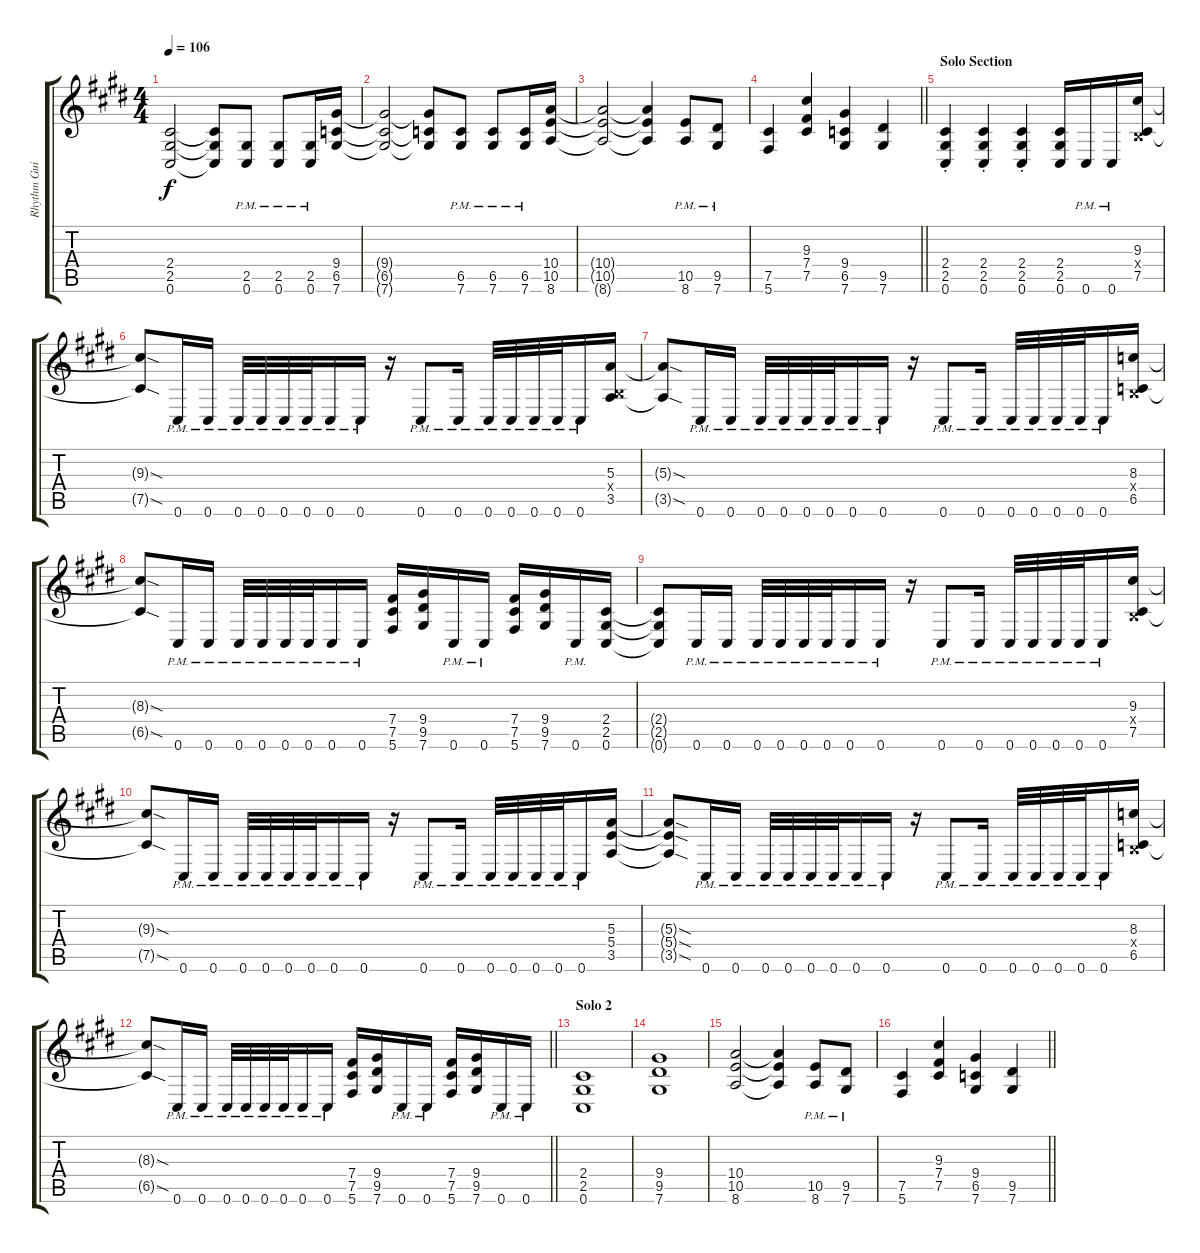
\track ("Rhythm Guitar" "Rhythm Gui") {instrument distortionguitar}
\staff {score tabs}
\tuning (Db4 Ab3 E3 B2 Gb2 Db2) {hide}
\ts (4 4)
\tempo 106
\clef g2
\ks c#minor
(2.4 2.5 0.6).2{dy f} (2.4{t} 2.5{t} 0.6{t}).8 (2.5{pm} 0.6{pm}).8 (2.5{pm} 0.6{pm}).8 (2.5{pm} 0.6{pm}).16 (9.4 6.5 7.6).16 |
(9.4{t} 6.5{t} 7.6{t}).2 (9.4{t} 6.5{t} 7.6{t}).8 (6.5{pm} 7.6{pm}).8 (6.5{pm} 7.6{pm}).8 (6.5{pm} 7.6{pm}).16 (10.4 10.5 8.6).16 |
(10.4{t} 10.5{t} 8.6{t}).2 (10.4{t} 10.5{t} 8.6{t}).4 (10.5{pm} 8.6{pm}).8 (9.5{pm} 7.6{pm}).8 |
\barLineRight lightlight
(7.5 5.6).4 (9.3 7.4 7.5).4 (9.4 6.5 7.6).4 (9.5 7.6).4 |
\section ("" "Solo Section")
(2.4{st} 2.5{st} 0.6{st}).4 (2.4{st} 2.5{st} 0.6{st}).4 (2.4{st} 2.5{st} 0.6{st}).4 (2.4 2.5 0.6).16 0.6{pm}.16 0.6{pm}.16 (9.3 0.4{x} 7.5).16 |
(9.3{sod t} 7.5{sod t}).8 0.6{pm}.16 0.6{pm}.16 0.6{pm}.32 0.6{pm}.32 0.6{pm}.32 0.6{pm}.32 0.6{pm}.16 0.6{pm}.16 r.16 0.6{pm}.8 0.6{pm}.16 0.6{pm}.32 0.6{pm}.32 0.6{pm}.32 0.6{pm}.32 0.6{pm}.16 (5.3 0.4{x} 3.5).16 |
(5.3{sod t} 3.5{sod t}).8 0.6{pm}.16 0.6{pm}.16 0.6{pm}.32 0.6{pm}.32 0.6{pm}.32 0.6{pm}.32 0.6{pm}.16 0.6{pm}.16 r.16 0.6{pm}.8 0.6{pm}.16 0.6{pm}.32 0.6{pm}.32 0.6{pm}.32 0.6{pm}.32 0.6{pm}.16 (8.3 0.4{x} 6.5).16 |
(8.3{sod t} 6.5{sod t}).8 0.6{pm}.16 0.6{pm}.16 0.6{pm}.32 0.6{pm}.32 0.6{pm}.32 0.6{pm}.32 0.6{pm}.16 0.6{pm}.16 (7.4 7.5 5.6).16 (9.4 9.5 7.6).16 0.6{pm}.16 0.6{pm}.16 (7.4 7.5 5.6).16 (9.4 9.5 7.6).16 0.6{pm}.16 (2.4 2.5 0.6).16 |
(2.4{t} 2.5{t} 0.6{t}).8 0.6{pm}.16 0.6{pm}.16 0.6{pm}.32 0.6{pm}.32 0.6{pm}.32 0.6{pm}.32 0.6{pm}.16 0.6{pm}.16 r.16 0.6{pm}.8 0.6{pm}.16 0.6{pm}.32 0.6{pm}.32 0.6{pm}.32 0.6{pm}.32 0.6{pm}.16 (9.3 0.4{x} 7.5).16 |
(9.3{sod t} 7.5{sod t}).8 0.6{pm}.16 0.6{pm}.16 0.6{pm}.32 0.6{pm}.32 0.6{pm}.32 0.6{pm}.32 0.6{pm}.16 0.6{pm}.16 r.16 0.6{pm}.8 0.6{pm}.16 0.6{pm}.32 0.6{pm}.32 0.6{pm}.32 0.6{pm}.32 0.6{pm}.16 (5.3 5.4 3.5).16 |
(5.3{sod t} 5.4{sod t} 3.5{sod t}).8 0.6{pm}.16 0.6{pm}.16 0.6{pm}.32 0.6{pm}.32 0.6{pm}.32 0.6{pm}.32 0.6{pm}.16 0.6{pm}.16 r.16 0.6{pm}.8 0.6{pm}.16 0.6{pm}.32 0.6{pm}.32 0.6{pm}.32 0.6{pm}.32 0.6{pm}.16 (8.3 0.4{x} 6.5).16 |
\barLineRight lightlight
(8.3{sod t} 6.5{sod t}).8 0.6{pm}.16 0.6{pm}.16 0.6{pm}.32 0.6{pm}.32 0.6{pm}.32 0.6{pm}.32 0.6{pm}.16 0.6{pm}.16 (7.4 7.5 5.6).16 (9.4 9.5 7.6).16 0.6{pm}.16 0.6{pm}.16 (7.4 7.5 5.6).16 (9.4 9.5 7.6).16 0.6{pm}.16 0.6{pm}.16 |
\section ("" "Solo 2")
(2.4 2.5 0.6).1 |
(9.4 9.5 7.6).1 |
(10.4 10.5 8.6).2 (10.4{t} 10.5{t} 8.6{t}).4 (10.5{pm} 8.6{pm}).8 (9.5{pm} 7.6{pm}).8 |
\barLineRight lightlight
(7.5 5.6).4 (9.3 7.4 7.5).4 (9.4 6.5 7.6).4 (9.5 7.6).4
